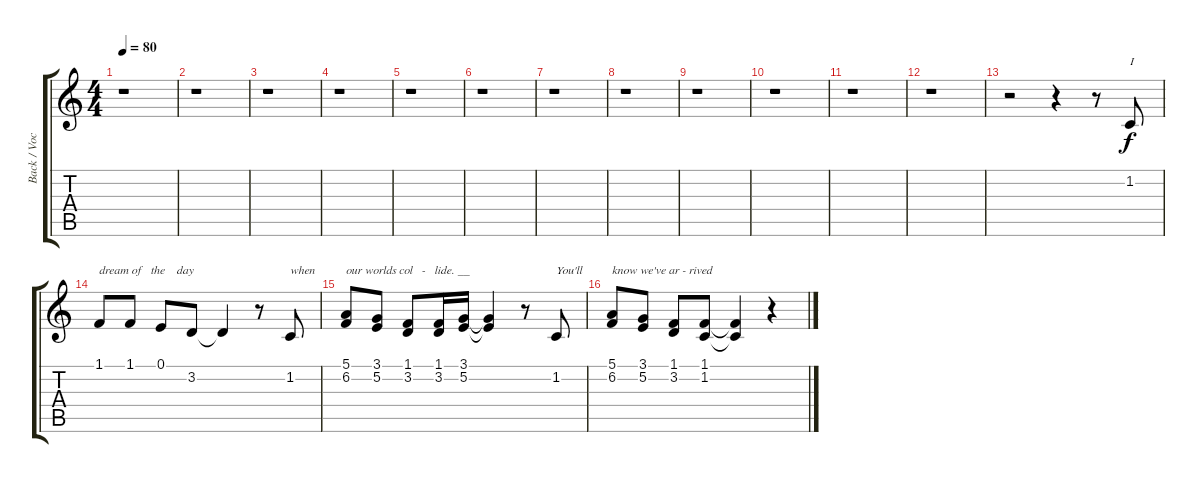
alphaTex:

\track ("Back / Vocals" "Back / Voc") {instrument lead2sawtooth}
\staff {score tabs}
\tuning (E4 B3 G3 D3 A2 E2) {hide}
\ts (4 4)
\tempo 80
\clef g2
\ks c
r.1{dy f} |
r.1 |
r.1 |
r.1 |
r.1 |
r.1 |
r.1 |
r.1 |
r.1 |
r.1 |
r.1 |
r.1 |
r.2 r.4 r.8 1.2.8{txt "I"} |
1.1.8{txt "dream of   the    day"} 1.1.8 0.1.8 3.2.8 3.2{t}.4 r.8 1.2.8{txt "when"} |
(5.1 6.2).8{txt "our worlds col   -   lide. __"} (3.1 5.2).8 (1.1 3.2).8 (1.1 3.2).16 (3.1 5.2).16 (3.1{t} 5.2{t}).4 r.8 1.2.8{txt "You'll"} |
(5.1 6.2).8{txt "know we've ar - rived"} (3.1 5.2).8 (1.1 3.2).8 (1.1 1.2).8 (1.1{t} 1.2{t}).4 r.4
